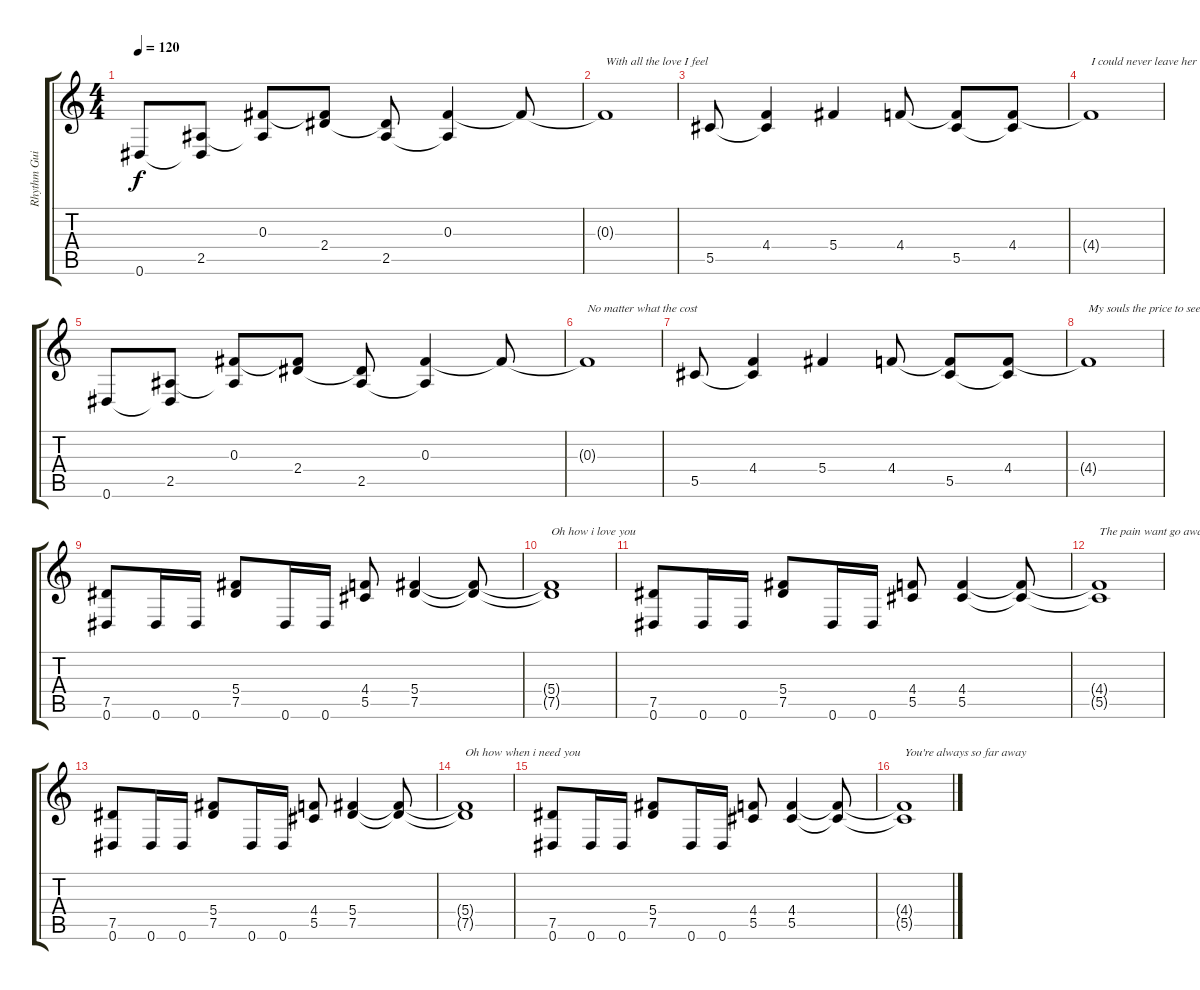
\track ("Rhythm Guitar" "Rhythm Gui") {instrument acousticguitarsteel}
\staff {score tabs}
\tuning (Eb4 Bb3 Gb3 Db3 Ab2 Eb2) {hide}
\ts (4 4)
\tempo 120
\clef g2
\ks c
0.6.8{dy f} (2.5 0.6{t}).8 (0.3 2.5{t}).8 (0.3{t} 2.4).8 (2.4{t} 2.5).8 (0.3 2.5{t}).4 0.3{t}.8 |
0.3{t}.1{txt "With all the love I feel"} |
5.5.8 (4.4 5.5{t}).4 5.4.4 4.4.8 (4.4{t} 5.5).8 (4.4 5.5{t}).8 |
4.4{t}.1{txt "I could never leave her"} |
0.6.8 (2.5 0.6{t}).8 (0.3 2.5{t}).8 (0.3{t} 2.4).8 (2.4{t} 2.5).8 (0.3 2.5{t}).4 0.3{t}.8 |
0.3{t}.1{txt "No matter what the cost"} |
5.5.8 (4.4 5.5{t}).4 5.4.4 4.4.8 (4.4{t} 5.5).8 (4.4 5.5{t}).8 |
4.4{t}.1{txt "My souls the price to see her"} |
(7.5 0.6).8{instrument distortionguitar} 0.6.16 0.6.16 (5.4 7.5).8 0.6.16 0.6.16 (4.4 5.5).8 (5.4 7.5).4 (5.4{t} 7.5{t}).8 |
(5.4{t} 7.5{t}).1{txt "Oh how i love you"} |
(7.5 0.6).8{instrument distortionguitar} 0.6.16 0.6.16 (5.4 7.5).8 0.6.16 0.6.16 (4.4 5.5).8 (4.4 5.5).4 (4.4{t} 5.5{t}).8 |
(4.4{t} 5.5{t}).1{txt "The pain want go away"} |
(7.5 0.6).8{instrument distortionguitar} 0.6.16 0.6.16 (5.4 7.5).8 0.6.16 0.6.16 (4.4 5.5).8 (5.4 7.5).4 (5.4{t} 7.5{t}).8 |
(5.4{t} 7.5{t}).1{txt "Oh how when i need you"} |
(7.5 0.6).8{instrument distortionguitar} 0.6.16 0.6.16 (5.4 7.5).8 0.6.16 0.6.16 (4.4 5.5).8 (4.4 5.5).4 (4.4{t} 5.5{t}).8 |
(4.4{t} 5.5{t}).1{txt "You're always so far away"}
